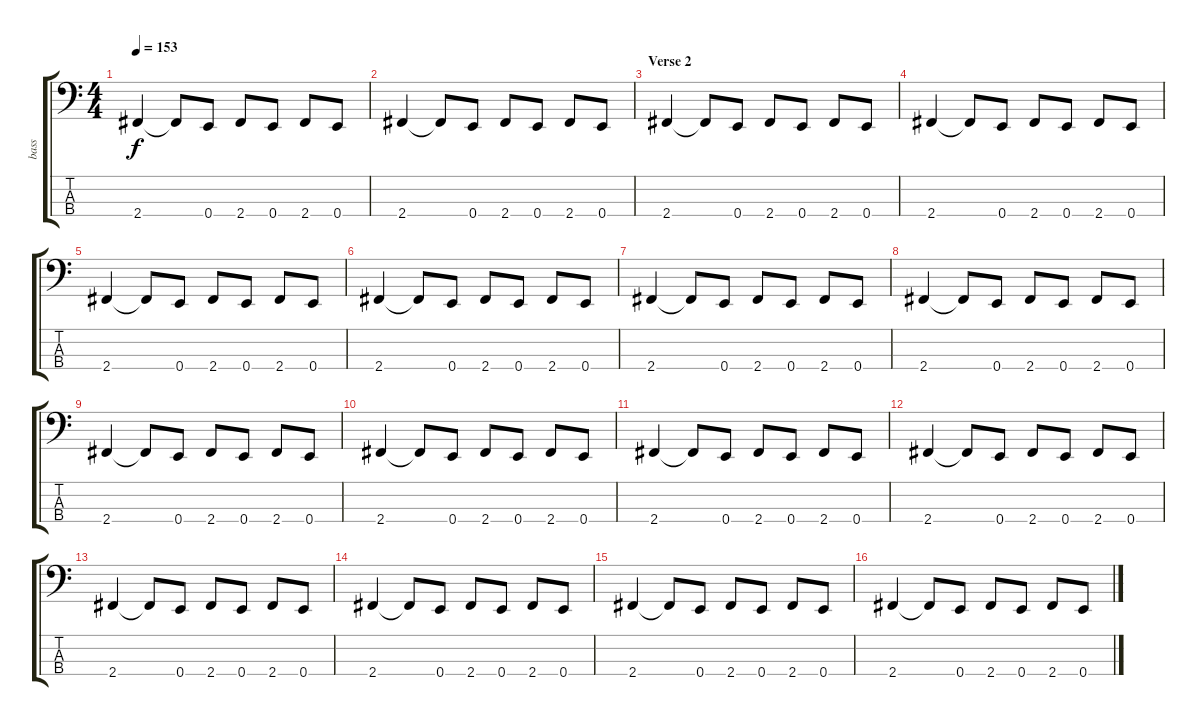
\track ("bass" "bass") {instrument electricbasspick}
\staff {score tabs}
\tuning (G2 D2 A1 E1) {hide}
\ts (4 4)
\tempo 153
\clef f4
\ks c
2.4.4{dy f} 2.4{t}.8 0.4.8 2.4.8 0.4.8 2.4.8 0.4.8 |
2.4.4 2.4{t}.8 0.4.8 2.4.8 0.4.8 2.4.8 0.4.8 |
\section ("" "Verse 2")
2.4.4 2.4{t}.8 0.4.8 2.4.8 0.4.8 2.4.8 0.4.8 |
2.4.4 2.4{t}.8 0.4.8 2.4.8 0.4.8 2.4.8 0.4.8 |
2.4.4 2.4{t}.8 0.4.8 2.4.8 0.4.8 2.4.8 0.4.8 |
2.4.4 2.4{t}.8 0.4.8 2.4.8 0.4.8 2.4.8 0.4.8 |
2.4.4 2.4{t}.8 0.4.8 2.4.8 0.4.8 2.4.8 0.4.8 |
2.4.4 2.4{t}.8 0.4.8 2.4.8 0.4.8 2.4.8 0.4.8 |
2.4.4 2.4{t}.8 0.4.8 2.4.8 0.4.8 2.4.8 0.4.8 |
2.4.4 2.4{t}.8 0.4.8 2.4.8 0.4.8 2.4.8 0.4.8 |
2.4.4 2.4{t}.8 0.4.8 2.4.8 0.4.8 2.4.8 0.4.8 |
2.4.4 2.4{t}.8 0.4.8 2.4.8 0.4.8 2.4.8 0.4.8 |
2.4.4 2.4{t}.8 0.4.8 2.4.8 0.4.8 2.4.8 0.4.8 |
2.4.4 2.4{t}.8 0.4.8 2.4.8 0.4.8 2.4.8 0.4.8 |
2.4.4 2.4{t}.8 0.4.8 2.4.8 0.4.8 2.4.8 0.4.8 |
2.4.4 2.4{t}.8 0.4.8 2.4.8 0.4.8 2.4.8 0.4.8
